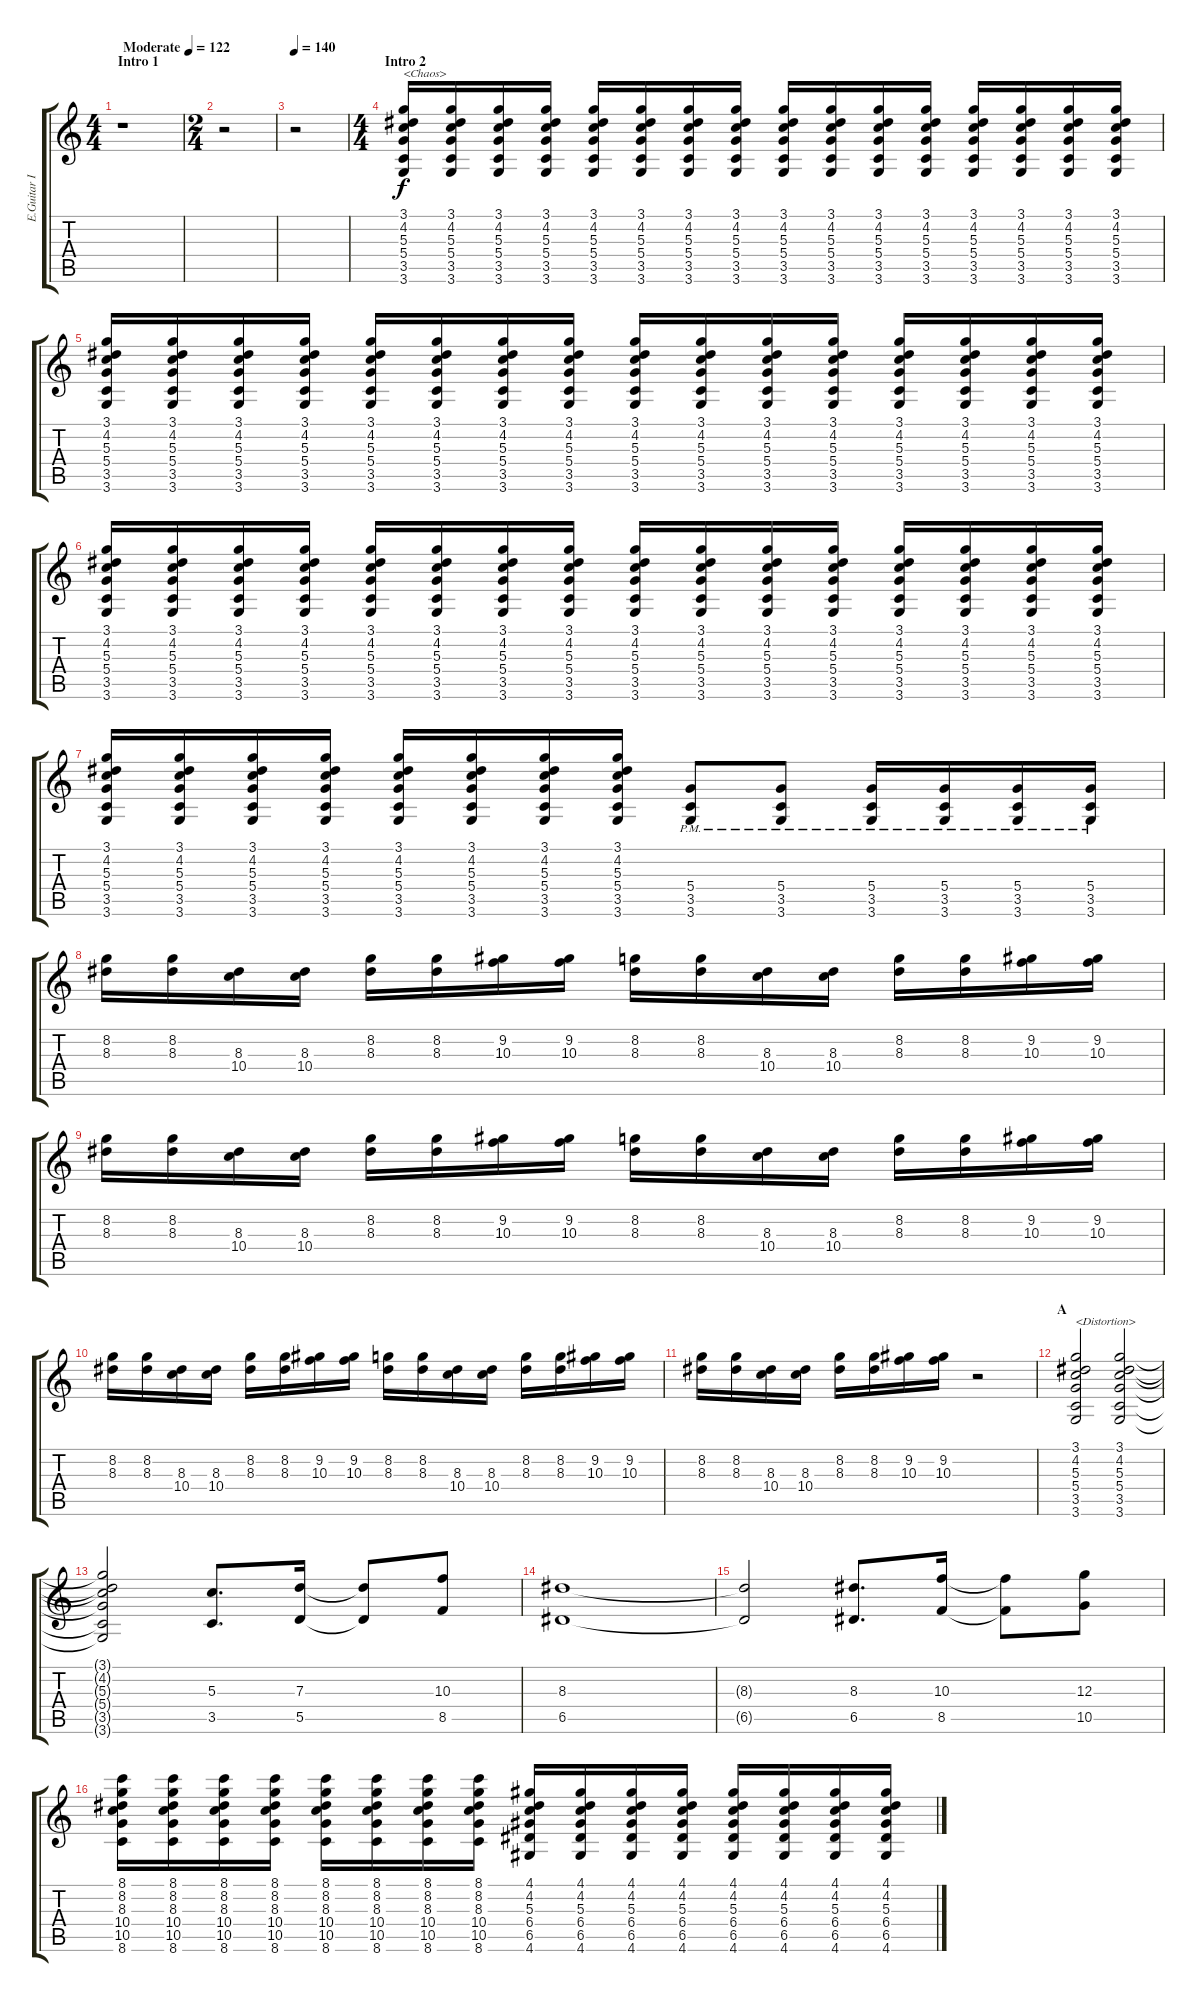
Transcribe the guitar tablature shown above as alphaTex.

\track ("E.Guitar I (Taki) - Distortion" "E.Guitar I") {instrument distortionguitar}
\staff {score tabs}
\tuning (E4 B3 G3 D3 A2 E2) {hide}
\ts (4 4)
\section ("" "Intro 1")
\tempo (122 "Moderate")
\clef g2
\ks c
r.1{dy f instrument distortionguitar} |
\ts (2 4)
r.2 |
\tempo 140
r.2 |
\ts (4 4)
\section ("" "Intro 2")
(3.1 4.2 5.3 5.4 3.5 3.6).16{txt "<Chaos>"} (3.1 4.2 5.3 5.4 3.5 3.6).16 (3.1 4.2 5.3 5.4 3.5 3.6).16 (3.1 4.2 5.3 5.4 3.5 3.6).16 (3.1 4.2 5.3 5.4 3.5 3.6).16 (3.1 4.2 5.3 5.4 3.5 3.6).16 (3.1 4.2 5.3 5.4 3.5 3.6).16 (3.1 4.2 5.3 5.4 3.5 3.6).16 (3.1 4.2 5.3 5.4 3.5 3.6).16 (3.1 4.2 5.3 5.4 3.5 3.6).16 (3.1 4.2 5.3 5.4 3.5 3.6).16 (3.1 4.2 5.3 5.4 3.5 3.6).16 (3.1 4.2 5.3 5.4 3.5 3.6).16 (3.1 4.2 5.3 5.4 3.5 3.6).16 (3.1 4.2 5.3 5.4 3.5 3.6).16 (3.1 4.2 5.3 5.4 3.5 3.6).16 |
(3.1 4.2 5.3 5.4 3.5 3.6).16 (3.1 4.2 5.3 5.4 3.5 3.6).16 (3.1 4.2 5.3 5.4 3.5 3.6).16 (3.1 4.2 5.3 5.4 3.5 3.6).16 (3.1 4.2 5.3 5.4 3.5 3.6).16 (3.1 4.2 5.3 5.4 3.5 3.6).16 (3.1 4.2 5.3 5.4 3.5 3.6).16 (3.1 4.2 5.3 5.4 3.5 3.6).16 (3.1 4.2 5.3 5.4 3.5 3.6).16 (3.1 4.2 5.3 5.4 3.5 3.6).16 (3.1 4.2 5.3 5.4 3.5 3.6).16 (3.1 4.2 5.3 5.4 3.5 3.6).16 (3.1 4.2 5.3 5.4 3.5 3.6).16 (3.1 4.2 5.3 5.4 3.5 3.6).16 (3.1 4.2 5.3 5.4 3.5 3.6).16 (3.1 4.2 5.3 5.4 3.5 3.6).16 |
(3.1 4.2 5.3 5.4 3.5 3.6).16 (3.1 4.2 5.3 5.4 3.5 3.6).16 (3.1 4.2 5.3 5.4 3.5 3.6).16 (3.1 4.2 5.3 5.4 3.5 3.6).16 (3.1 4.2 5.3 5.4 3.5 3.6).16 (3.1 4.2 5.3 5.4 3.5 3.6).16 (3.1 4.2 5.3 5.4 3.5 3.6).16 (3.1 4.2 5.3 5.4 3.5 3.6).16 (3.1 4.2 5.3 5.4 3.5 3.6).16 (3.1 4.2 5.3 5.4 3.5 3.6).16 (3.1 4.2 5.3 5.4 3.5 3.6).16 (3.1 4.2 5.3 5.4 3.5 3.6).16 (3.1 4.2 5.3 5.4 3.5 3.6).16 (3.1 4.2 5.3 5.4 3.5 3.6).16 (3.1 4.2 5.3 5.4 3.5 3.6).16 (3.1 4.2 5.3 5.4 3.5 3.6).16 |
(3.1 4.2 5.3 5.4 3.5 3.6).16 (3.1 4.2 5.3 5.4 3.5 3.6).16 (3.1 4.2 5.3 5.4 3.5 3.6).16 (3.1 4.2 5.3 5.4 3.5 3.6).16 (3.1 4.2 5.3 5.4 3.5 3.6).16 (3.1 4.2 5.3 5.4 3.5 3.6).16 (3.1 4.2 5.3 5.4 3.5 3.6).16 (3.1 4.2 5.3 5.4 3.5 3.6).16 (5.4{pm} 3.5{pm} 3.6{pm}).8 (5.4{pm} 3.5{pm} 3.6{pm}).8 (5.4{pm} 3.5{pm} 3.6{pm}).16 (5.4{pm} 3.5{pm} 3.6{pm}).16 (5.4{pm} 3.5{pm} 3.6{pm}).16 (5.4{pm} 3.5{pm} 3.6{pm}).16 |
(8.2 8.3).16 (8.2 8.3).16 (8.3 10.4).16 (8.3 10.4).16 (8.2 8.3).16 (8.2 8.3).16 (9.2 10.3).16 (9.2 10.3).16 (8.2 8.3).16 (8.2 8.3).16 (8.3 10.4).16 (8.3 10.4).16 (8.2 8.3).16 (8.2 8.3).16 (9.2 10.3).16 (9.2 10.3).16 |
(8.2 8.3).16 (8.2 8.3).16 (8.3 10.4).16 (8.3 10.4).16 (8.2 8.3).16 (8.2 8.3).16 (9.2 10.3).16 (9.2 10.3).16 (8.2 8.3).16 (8.2 8.3).16 (8.3 10.4).16 (8.3 10.4).16 (8.2 8.3).16 (8.2 8.3).16 (9.2 10.3).16 (9.2 10.3).16 |
(8.2 8.3).16 (8.2 8.3).16 (8.3 10.4).16 (8.3 10.4).16 (8.2 8.3).16 (8.2 8.3).16 (9.2 10.3).16 (9.2 10.3).16 (8.2 8.3).16 (8.2 8.3).16 (8.3 10.4).16 (8.3 10.4).16 (8.2 8.3).16 (8.2 8.3).16 (9.2 10.3).16 (9.2 10.3).16 |
(8.2 8.3).16 (8.2 8.3).16 (8.3 10.4).16 (8.3 10.4).16 (8.2 8.3).16 (8.2 8.3).16 (9.2 10.3).16 (9.2 10.3).16 r.2 |
\section ("" "A")
(3.1 4.2 5.3 5.4 3.5 3.6).2{txt "<Distortion>"} (3.1 4.2 5.3 5.4 3.5 3.6).2 |
(3.1{t} 4.2{t} 5.3{t} 5.4{t} 3.5{t} 3.6{t}).2 (5.3 3.5).8{d} (7.3 5.5).16 (7.3{t} 5.5{t}).8 (10.3 8.5).8 |
(8.3 6.5).1 |
(8.3{t} 6.5{t}).2 (8.3 6.5).8{d} (10.3 8.5).16 (10.3{t} 8.5{t}).8 (12.3 10.5).8 |
(8.1 8.2 8.3 10.4 10.5 8.6).16 (8.1 8.2 8.3 10.4 10.5 8.6).16 (8.1 8.2 8.3 10.4 10.5 8.6).16 (8.1 8.2 8.3 10.4 10.5 8.6).16 (8.1 8.2 8.3 10.4 10.5 8.6).16 (8.1 8.2 8.3 10.4 10.5 8.6).16 (8.1 8.2 8.3 10.4 10.5 8.6).16 (8.1 8.2 8.3 10.4 10.5 8.6).16 (4.1 4.2 5.3 6.4 6.5 4.6).16 (4.1 4.2 5.3 6.4 6.5 4.6).16 (4.1 4.2 5.3 6.4 6.5 4.6).16 (4.1 4.2 5.3 6.4 6.5 4.6).16 (4.1 4.2 5.3 6.4 6.5 4.6).16 (4.1 4.2 5.3 6.4 6.5 4.6).16 (4.1 4.2 5.3 6.4 6.5 4.6).16 (4.1 4.2 5.3 6.4 6.5 4.6).16
